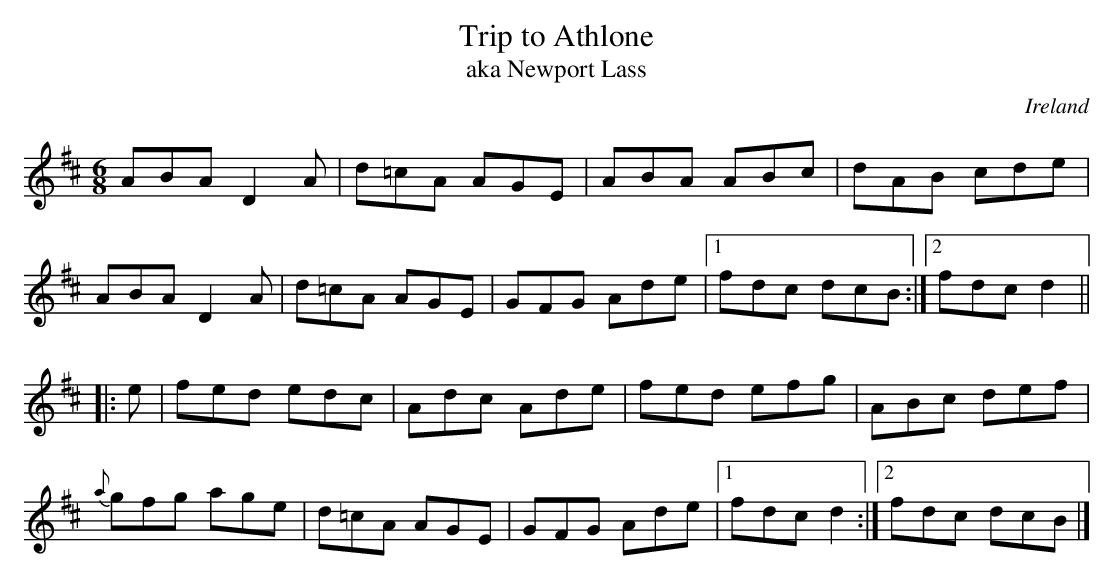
X:1
T:Trip to Athlone
T:aka Newport Lass
M:6/8
L:1/8
O:Ireland
K:D
ABA D2 A|d=cA AGE|ABA ABc|dAB cde|
ABA D2 A|d=cA AGE|GFG Ade|1fdc dcB:|2fdc d2||
|:e|fed edc|Adc Ade|fed efg|ABc def|
{a}gfg age|d=cA AGE|GFG Ade|1fdc d2:|2fdc dcB|]
